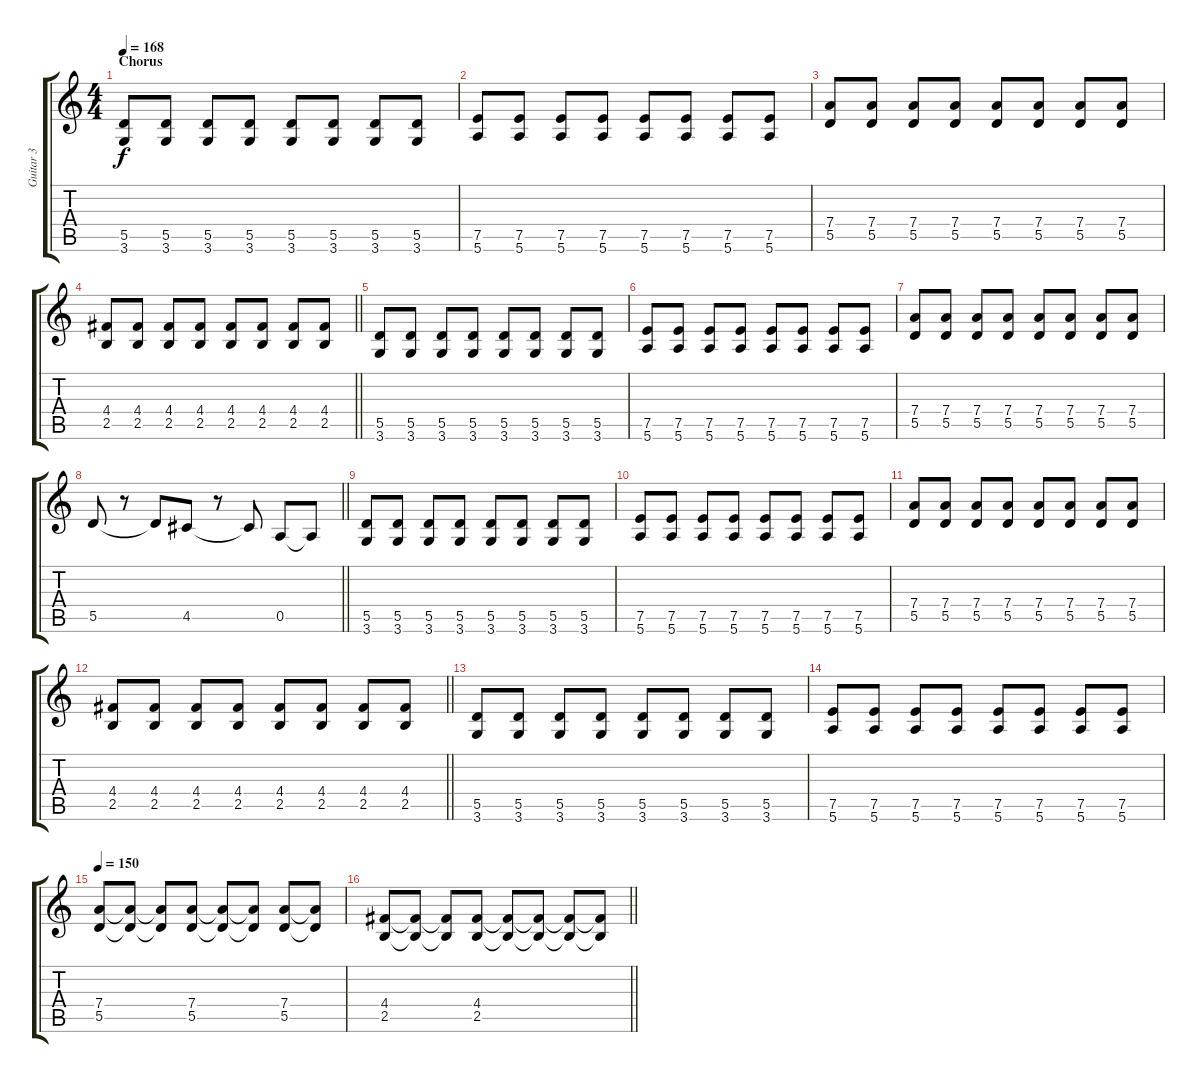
\track ("Guitar 3" "Guitar 3") {instrument overdrivenguitar}
\staff {score tabs}
\tuning (E4 B3 G3 D3 A2 E2) {hide}
\ts (4 4)
\section ("" "Chorus")
\tempo 168
\clef g2
\ks c
(5.5 3.6).8{dy f} (5.5 3.6).8 (5.5 3.6).8 (5.5 3.6).8 (5.5 3.6).8 (5.5 3.6).8 (5.5 3.6).8 (5.5 3.6).8 |
(7.5 5.6).8 (7.5 5.6).8 (7.5 5.6).8 (7.5 5.6).8 (7.5 5.6).8 (7.5 5.6).8 (7.5 5.6).8 (7.5 5.6).8 |
(7.4 5.5).8 (7.4 5.5).8 (7.4 5.5).8 (7.4 5.5).8 (7.4 5.5).8 (7.4 5.5).8 (7.4 5.5).8 (7.4 5.5).8 |
\barLineRight lightlight
(4.4 2.5).8 (4.4 2.5).8 (4.4 2.5).8 (4.4 2.5).8 (4.4 2.5).8 (4.4 2.5).8 (4.4 2.5).8 (4.4 2.5).8 |
(5.5 3.6).8 (5.5 3.6).8 (5.5 3.6).8 (5.5 3.6).8 (5.5 3.6).8 (5.5 3.6).8 (5.5 3.6).8 (5.5 3.6).8 |
(7.5 5.6).8 (7.5 5.6).8 (7.5 5.6).8 (7.5 5.6).8 (7.5 5.6).8 (7.5 5.6).8 (7.5 5.6).8 (7.5 5.6).8 |
(7.4 5.5).8 (7.4 5.5).8 (7.4 5.5).8 (7.4 5.5).8 (7.4 5.5).8 (7.4 5.5).8 (7.4 5.5).8 (7.4 5.5).8 |
\barLineRight lightlight
5.5.8 r.8 5.5{t}.8 4.5.8 r.8 4.5{t}.8 0.5.8 0.5{t}.8 |
(5.5 3.6).8 (5.5 3.6).8 (5.5 3.6).8 (5.5 3.6).8 (5.5 3.6).8 (5.5 3.6).8 (5.5 3.6).8 (5.5 3.6).8 |
(7.5 5.6).8 (7.5 5.6).8 (7.5 5.6).8 (7.5 5.6).8 (7.5 5.6).8 (7.5 5.6).8 (7.5 5.6).8 (7.5 5.6).8 |
(7.4 5.5).8 (7.4 5.5).8 (7.4 5.5).8 (7.4 5.5).8 (7.4 5.5).8 (7.4 5.5).8 (7.4 5.5).8 (7.4 5.5).8 |
\barLineRight lightlight
(4.4 2.5).8 (4.4 2.5).8 (4.4 2.5).8 (4.4 2.5).8 (4.4 2.5).8 (4.4 2.5).8 (4.4 2.5).8 (4.4 2.5).8 |
(5.5 3.6).8 (5.5 3.6).8 (5.5 3.6).8 (5.5 3.6).8 (5.5 3.6).8 (5.5 3.6).8 (5.5 3.6).8 (5.5 3.6).8 |
(7.5 5.6).8 (7.5 5.6).8 (7.5 5.6).8 (7.5 5.6).8 (7.5 5.6).8 (7.5 5.6).8 (7.5 5.6).8 (7.5 5.6).8 |
\tempo 150
(7.4 5.5).8 (7.4{t} 5.5{t}).8 (7.4{t} 5.5{t}).8 (7.4 5.5).8 (7.4{t} 5.5{t}).8 (7.4{t} 5.5{t}).8 (7.4 5.5).8 (7.4{t} 5.5{t}).8 |
\barLineRight lightlight
(4.4 2.5).8 (4.4{t} 2.5{t}).8 (4.4{t} 2.5{t}).8 (4.4 2.5).8 (4.4{t} 2.5{t}).8 (4.4{t} 2.5{t}).8 (4.4{t} 2.5{t}).8 (4.4{t} 2.5{t}).8
